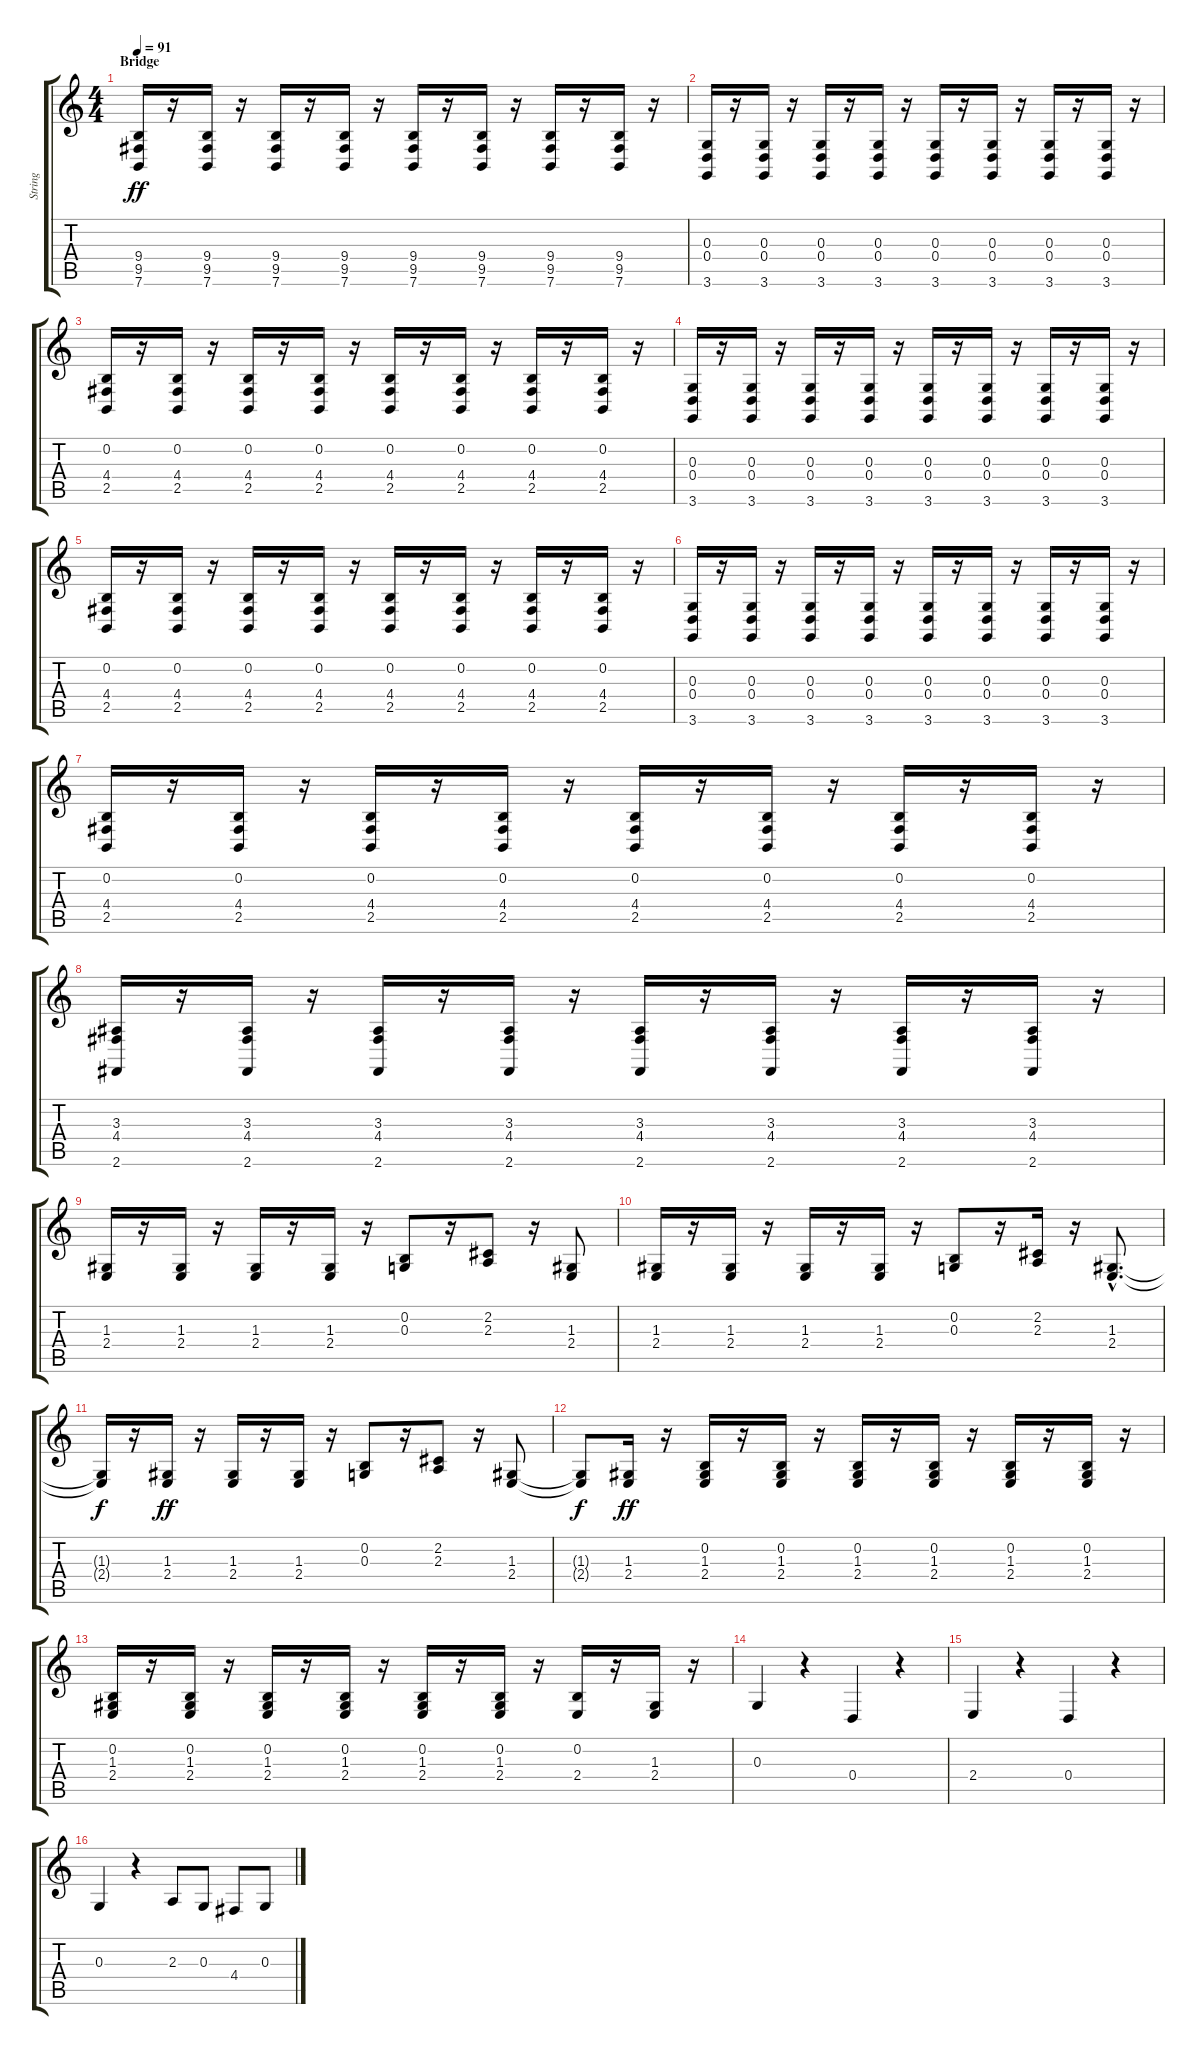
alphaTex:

\track ("String" "String") {instrument stringensemble1}
\staff {score tabs}
\tuning (E4 B3 G3 D3 A2 E2) {hide}
\ts (4 4)
\section ("" "Bridge")
\tempo 91
\clef g2
\ks c
(9.4 9.5 7.6).16{dy ff volume 7} r.16 (9.4 9.5 7.6).16 r.16 (9.4 9.5 7.6).16 r.16 (9.4 9.5 7.6).16 r.16 (9.4 9.5 7.6).16 r.16 (9.4 9.5 7.6).16 r.16 (9.4 9.5 7.6).16 r.16 (9.4 9.5 7.6).16 r.16 |
(0.3 0.4 3.6).16 r.16 (0.3 0.4 3.6).16 r.16 (0.3 0.4 3.6).16 r.16 (0.3 0.4 3.6).16 r.16 (0.3 0.4 3.6).16 r.16 (0.3 0.4 3.6).16 r.16 (0.3 0.4 3.6).16 r.16 (0.3 0.4 3.6).16 r.16 |
(0.2 4.4 2.5).16 r.16 (0.2 4.4 2.5).16 r.16 (0.2 4.4 2.5).16 r.16 (0.2 4.4 2.5).16 r.16 (0.2 4.4 2.5).16 r.16 (0.2 4.4 2.5).16 r.16 (0.2 4.4 2.5).16 r.16 (0.2 4.4 2.5).16 r.16 |
(0.3 0.4 3.6).16 r.16 (0.3 0.4 3.6).16 r.16 (0.3 0.4 3.6).16 r.16 (0.3 0.4 3.6).16 r.16 (0.3 0.4 3.6).16 r.16 (0.3 0.4 3.6).16 r.16 (0.3 0.4 3.6).16 r.16 (0.3 0.4 3.6).16 r.16 |
(0.2 4.4 2.5).16 r.16 (0.2 4.4 2.5).16 r.16 (0.2 4.4 2.5).16 r.16 (0.2 4.4 2.5).16 r.16 (0.2 4.4 2.5).16 r.16 (0.2 4.4 2.5).16 r.16 (0.2 4.4 2.5).16 r.16 (0.2 4.4 2.5).16 r.16 |
(0.3 0.4 3.6).16 r.16 (0.3 0.4 3.6).16 r.16 (0.3 0.4 3.6).16 r.16 (0.3 0.4 3.6).16 r.16 (0.3 0.4 3.6).16 r.16 (0.3 0.4 3.6).16 r.16 (0.3 0.4 3.6).16 r.16 (0.3 0.4 3.6).16 r.16 |
(0.2 4.4 2.5).16 r.16 (0.2 4.4 2.5).16 r.16 (0.2 4.4 2.5).16 r.16 (0.2 4.4 2.5).16 r.16 (0.2 4.4 2.5).16 r.16 (0.2 4.4 2.5).16 r.16 (0.2 4.4 2.5).16 r.16 (0.2 4.4 2.5).16 r.16 |
(3.3 4.4 2.6).16 r.16 (3.3 4.4 2.6).16 r.16 (3.3 4.4 2.6).16 r.16 (3.3 4.4 2.6).16 r.16 (3.3 4.4 2.6).16 r.16 (3.3 4.4 2.6).16 r.16 (3.3 4.4 2.6).16 r.16 (3.3 4.4 2.6).16 r.16 |
(1.3 2.4).16 r.16 (1.3 2.4).16 r.16 (1.3 2.4).16 r.16 (1.3 2.4).16 r.16 (0.2 0.3).8 r.16 (2.2 2.3).8 r.16 (1.3 2.4).8 |
(1.3 2.4).16 r.16 (1.3 2.4).16 r.16 (1.3 2.4).16 r.16 (1.3 2.4).16 r.16 (0.2 0.3).8 r.16 (2.2 2.3).16 r.16 (1.3{hac} 2.4{hac}).8{d} |
(1.3{t} 2.4{t}).16{dy f} r.16 (1.3 2.4).16{dy ff} r.16 (1.3 2.4).16 r.16 (1.3 2.4).16 r.16 (0.2 0.3).8 r.16 (2.2 2.3).8 r.16 (1.3 2.4).8 |
(1.3{t} 2.4{t}).8{dy f} (1.3 2.4).16{dy ff} r.16 (0.2 1.3 2.4).16 r.16 (0.2 1.3 2.4).16 r.16 (0.2 1.3 2.4).16 r.16 (0.2 1.3 2.4).16 r.16 (0.2 1.3 2.4).16 r.16 (0.2 1.3 2.4).16 r.16 |
(0.2 1.3 2.4).16 r.16 (0.2 1.3 2.4).16 r.16 (0.2 1.3 2.4).16 r.16 (0.2 1.3 2.4).16 r.16 (0.2 1.3 2.4).16 r.16 (0.2 1.3 2.4).16 r.16 (0.2 2.4).16 r.16 (1.3 2.4).16 r.16 |
0.3.4{volume 11} r.4 0.4.4 r.4 |
2.4.4 r.4 0.4.4 r.4 |
0.3.4 r.4 2.3.8 0.3.8 4.4.8 0.3.8
